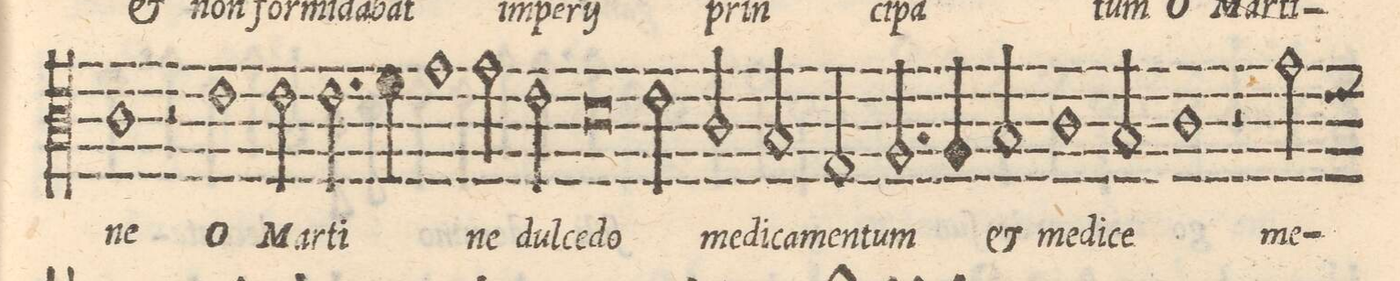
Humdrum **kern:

**kern	**text
*I"Tenor	*
*clefC3	*
*k[]	*
*met(C|)	*
*M2/1	*
1c	-ne
=29-	=29-
2r	.
1e	O
2e\	Mar-
=30-	=30-
2.e\	-ti-
4f\	.
1g	.
=31-	=31-
2g\	-ne
2e\	dul-
0d	-ce-
=32-	=32-
2e\	-do
2c/	me-
=33-	=33-
2B/	-di-
2G/	-ca-
2.A/	-men-
4A/	-tum
=34-	=34-
2B/	et
1c	me-
2B/	-di-
=35-	=35-
1c	-ce
2r	.
2g\	me-
*-	*-
